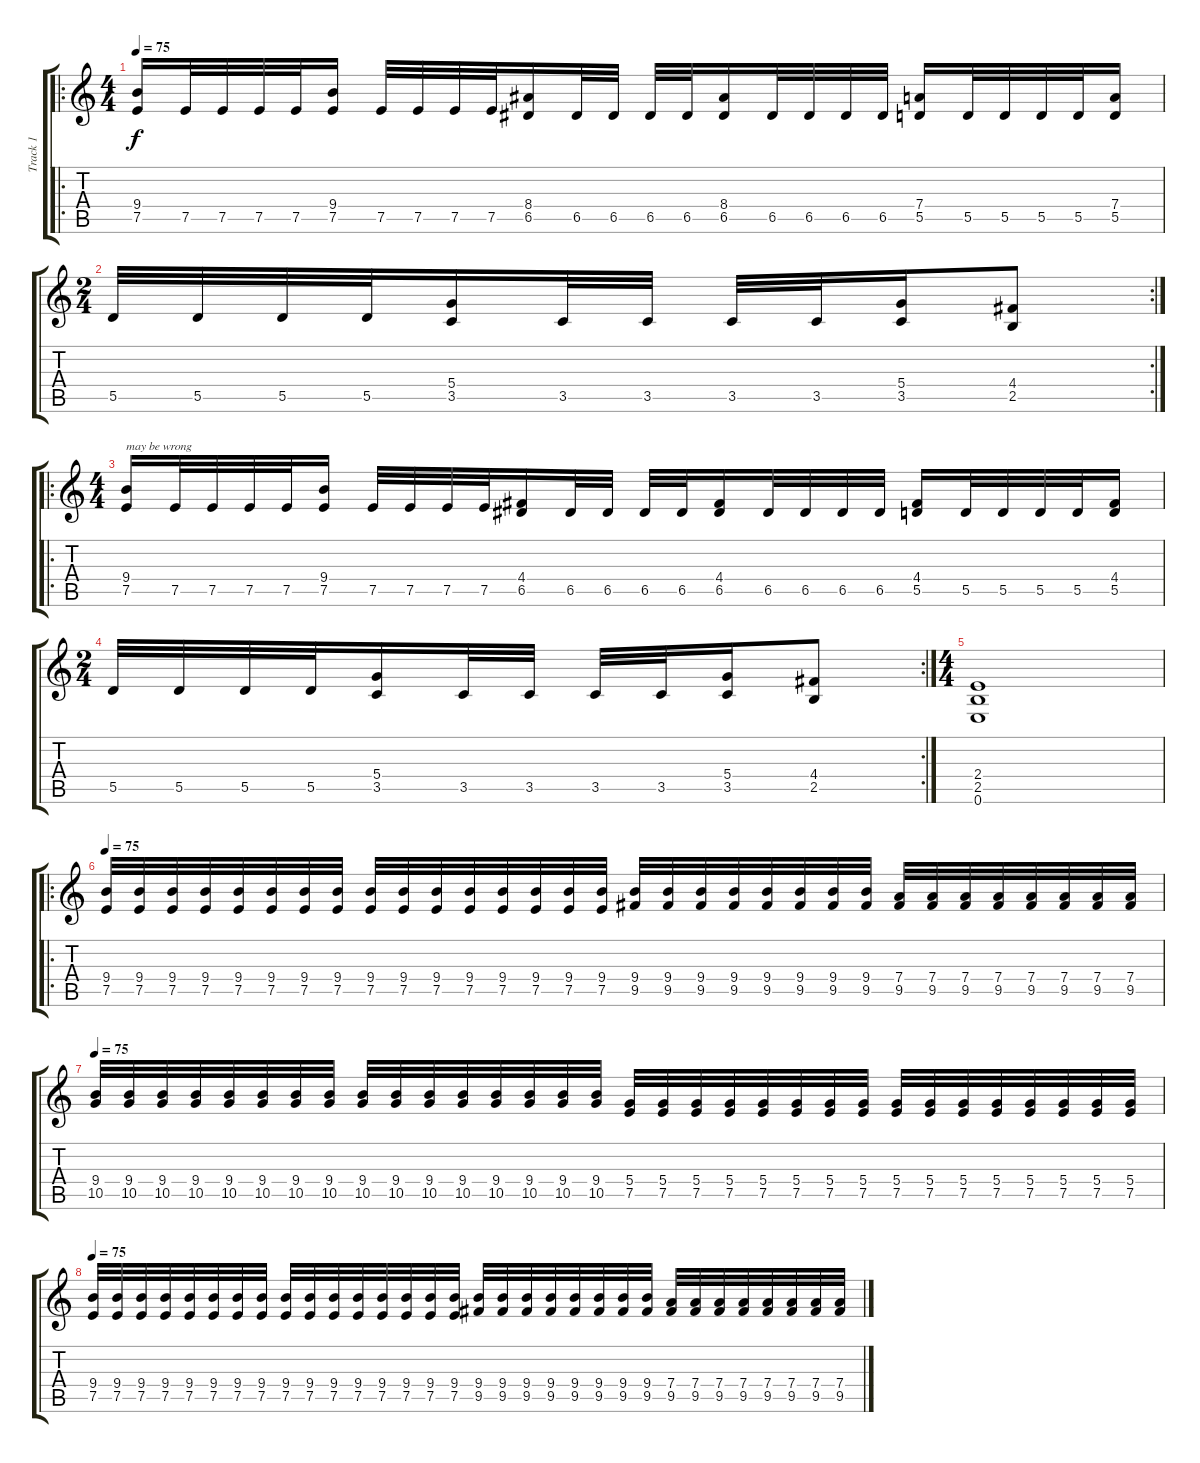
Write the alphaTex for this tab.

\track ("Track 1" "Track 1") {instrument distortionguitar}
\staff {score tabs}
\tuning (E4 B3 G3 D3 A2 E2) {hide}
\ro
\ts (4 4)
\tempo 75
\clef g2
\ks c
(9.4 7.5).16{dy f instrument distortionguitar} 7.5.32 7.5.32 7.5.32 7.5.32 (9.4 7.5).16 7.5.32 7.5.32 7.5.32 7.5.32 (8.4 6.5).16 6.5.32 6.5.32 6.5.32 6.5.32 (8.4 6.5).16 6.5.32 6.5.32 6.5.32 6.5.32 (7.4 5.5).16 5.5.32 5.5.32 5.5.32 5.5.32 (7.4 5.5).16 |
\rc 2
\ts (2 4)
5.5.32 5.5.32 5.5.32 5.5.32 (5.4 3.5).16 3.5.32 3.5.32 3.5.32 3.5.32 (5.4 3.5).16 (4.4 2.5).8 |
\ro
\ts (4 4)
(9.4 7.5).16{txt "may be wrong"} 7.5.32 7.5.32 7.5.32 7.5.32 (9.4 7.5).16 7.5.32 7.5.32 7.5.32 7.5.32 (4.4 6.5).16 6.5.32 6.5.32 6.5.32 6.5.32 (4.4 6.5).16 6.5.32 6.5.32 6.5.32 6.5.32 (4.4 5.5).16 5.5.32 5.5.32 5.5.32 5.5.32 (4.4 5.5).16 |
\rc 2
\ts (2 4)
5.5.32 5.5.32 5.5.32 5.5.32 (5.4 3.5).16 3.5.32 3.5.32 3.5.32 3.5.32 (5.4 3.5).16 (4.4 2.5).8 |
\ts (4 4)
(2.4 2.5 0.6).1 |
\ro
\tempo 75
(9.4 7.5).32 (9.4 7.5).32 (9.4 7.5).32 (9.4 7.5).32 (9.4 7.5).32 (9.4 7.5).32 (9.4 7.5).32 (9.4 7.5).32 (9.4 7.5).32 (9.4 7.5).32 (9.4 7.5).32 (9.4 7.5).32 (9.4 7.5).32 (9.4 7.5).32 (9.4 7.5).32 (9.4 7.5).32 (9.4 9.5).32 (9.4 9.5).32 (9.4 9.5).32 (9.4 9.5).32 (9.4 9.5).32 (9.4 9.5).32 (9.4 9.5).32 (9.4 9.5).32 (7.4 9.5).32 (7.4 9.5).32 (7.4 9.5).32 (7.4 9.5).32 (7.4 9.5).32 (7.4 9.5).32 (7.4 9.5).32 (7.4 9.5).32 |
\tempo 75
(9.4 10.5).32 (9.4 10.5).32 (9.4 10.5).32 (9.4 10.5).32 (9.4 10.5).32 (9.4 10.5).32 (9.4 10.5).32 (9.4 10.5).32 (9.4 10.5).32 (9.4 10.5).32 (9.4 10.5).32 (9.4 10.5).32 (9.4 10.5).32 (9.4 10.5).32 (9.4 10.5).32 (9.4 10.5).32 (5.4 7.5).32 (5.4 7.5).32 (5.4 7.5).32 (5.4 7.5).32 (5.4 7.5).32 (5.4 7.5).32 (5.4 7.5).32 (5.4 7.5).32 (5.4 7.5).32 (5.4 7.5).32 (5.4 7.5).32 (5.4 7.5).32 (5.4 7.5).32 (5.4 7.5).32 (5.4 7.5).32 (5.4 7.5).32 |
\tempo 75
(9.4 7.5).32 (9.4 7.5).32 (9.4 7.5).32 (9.4 7.5).32 (9.4 7.5).32 (9.4 7.5).32 (9.4 7.5).32 (9.4 7.5).32 (9.4 7.5).32 (9.4 7.5).32 (9.4 7.5).32 (9.4 7.5).32 (9.4 7.5).32 (9.4 7.5).32 (9.4 7.5).32 (9.4 7.5).32 (9.4 9.5).32 (9.4 9.5).32 (9.4 9.5).32 (9.4 9.5).32 (9.4 9.5).32 (9.4 9.5).32 (9.4 9.5).32 (9.4 9.5).32 (7.4 9.5).32 (7.4 9.5).32 (7.4 9.5).32 (7.4 9.5).32 (7.4 9.5).32 (7.4 9.5).32 (7.4 9.5).32 (7.4 9.5).32
